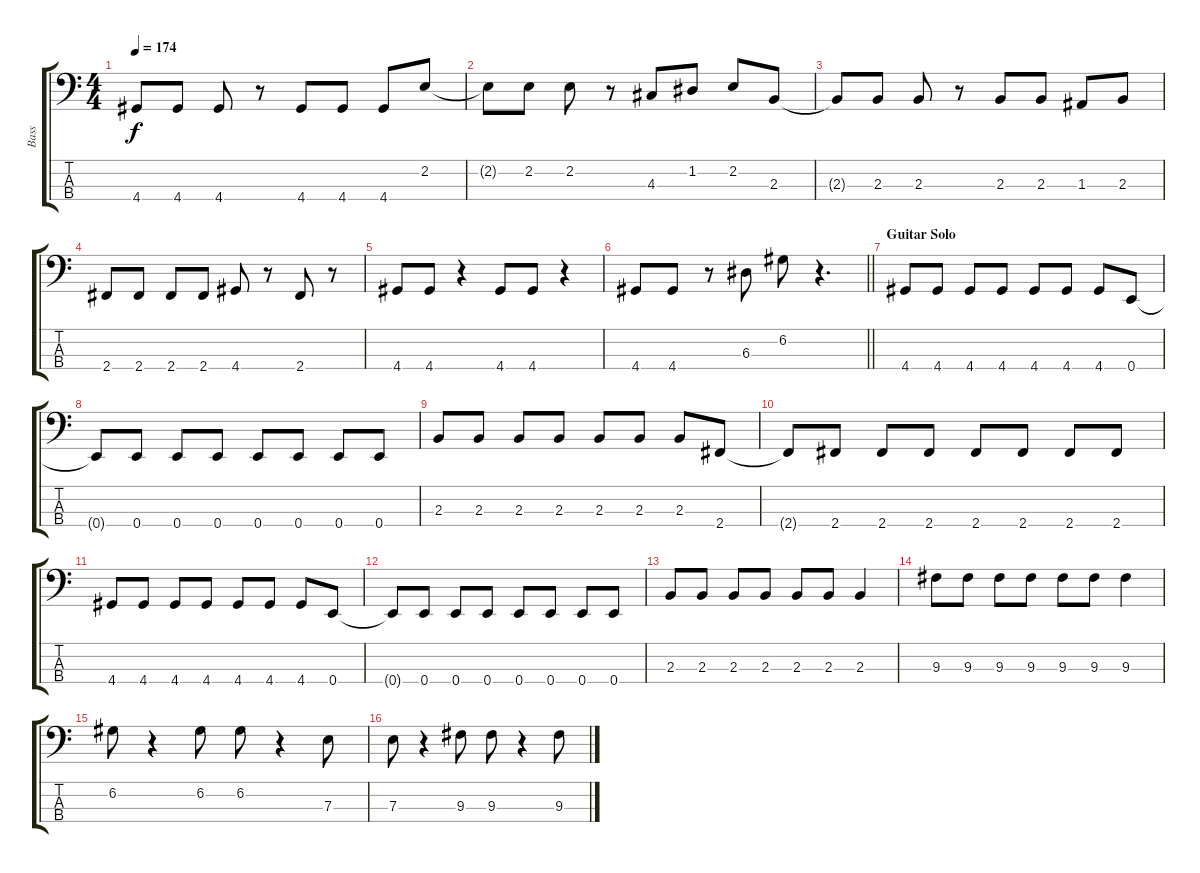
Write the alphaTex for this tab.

\track ("Bass" "Bass") {instrument electricbassfinger}
\staff {score tabs}
\tuning (G2 D2 A1 E1) {hide}
\ts (4 4)
\tempo 174
\clef f4
\ks c
4.4{t}.8{dy f} 4.4.8 4.4.8 r.8 4.4.8 4.4.8 4.4.8 2.2.8 |
2.2{t}.8 2.2.8 2.2.8 r.8 4.3.8 1.2.8 2.2.8 2.3.8 |
2.3{t}.8 2.3.8 2.3.8 r.8 2.3.8 2.3.8 1.3.8 2.3.8 |
2.4.8 2.4.8 2.4.8 2.4.8 4.4.8 r.8 2.4.8 r.8 |
4.4.8 4.4.8 r.4 4.4.8 4.4.8 r.4 |
\barLineRight lightlight
4.4.8 4.4.8 r.8 6.3.8 6.2.8 r.4{d} |
\section ("" "Guitar Solo")
4.4.8 4.4.8 4.4.8 4.4.8 4.4.8 4.4.8 4.4.8 0.4.8 |
0.4{t}.8 0.4.8 0.4.8 0.4.8 0.4.8 0.4.8 0.4.8 0.4.8 |
2.3.8 2.3.8 2.3.8 2.3.8 2.3.8 2.3.8 2.3.8 2.4.8 |
2.4{t}.8 2.4.8 2.4.8 2.4.8 2.4.8 2.4.8 2.4.8 2.4.8 |
4.4.8 4.4.8 4.4.8 4.4.8 4.4.8 4.4.8 4.4.8 0.4.8 |
0.4{t}.8 0.4.8 0.4.8 0.4.8 0.4.8 0.4.8 0.4.8 0.4.8 |
2.3.8 2.3.8 2.3.8 2.3.8 2.3.8 2.3.8 2.3.4 |
9.3.8 9.3.8 9.3.8 9.3.8 9.3.8 9.3.8 9.3.4 |
6.2.8 r.4 6.2.8 6.2.8 r.4 7.3.8 |
7.3.8 r.4 9.3.8 9.3.8 r.4 9.3.8
